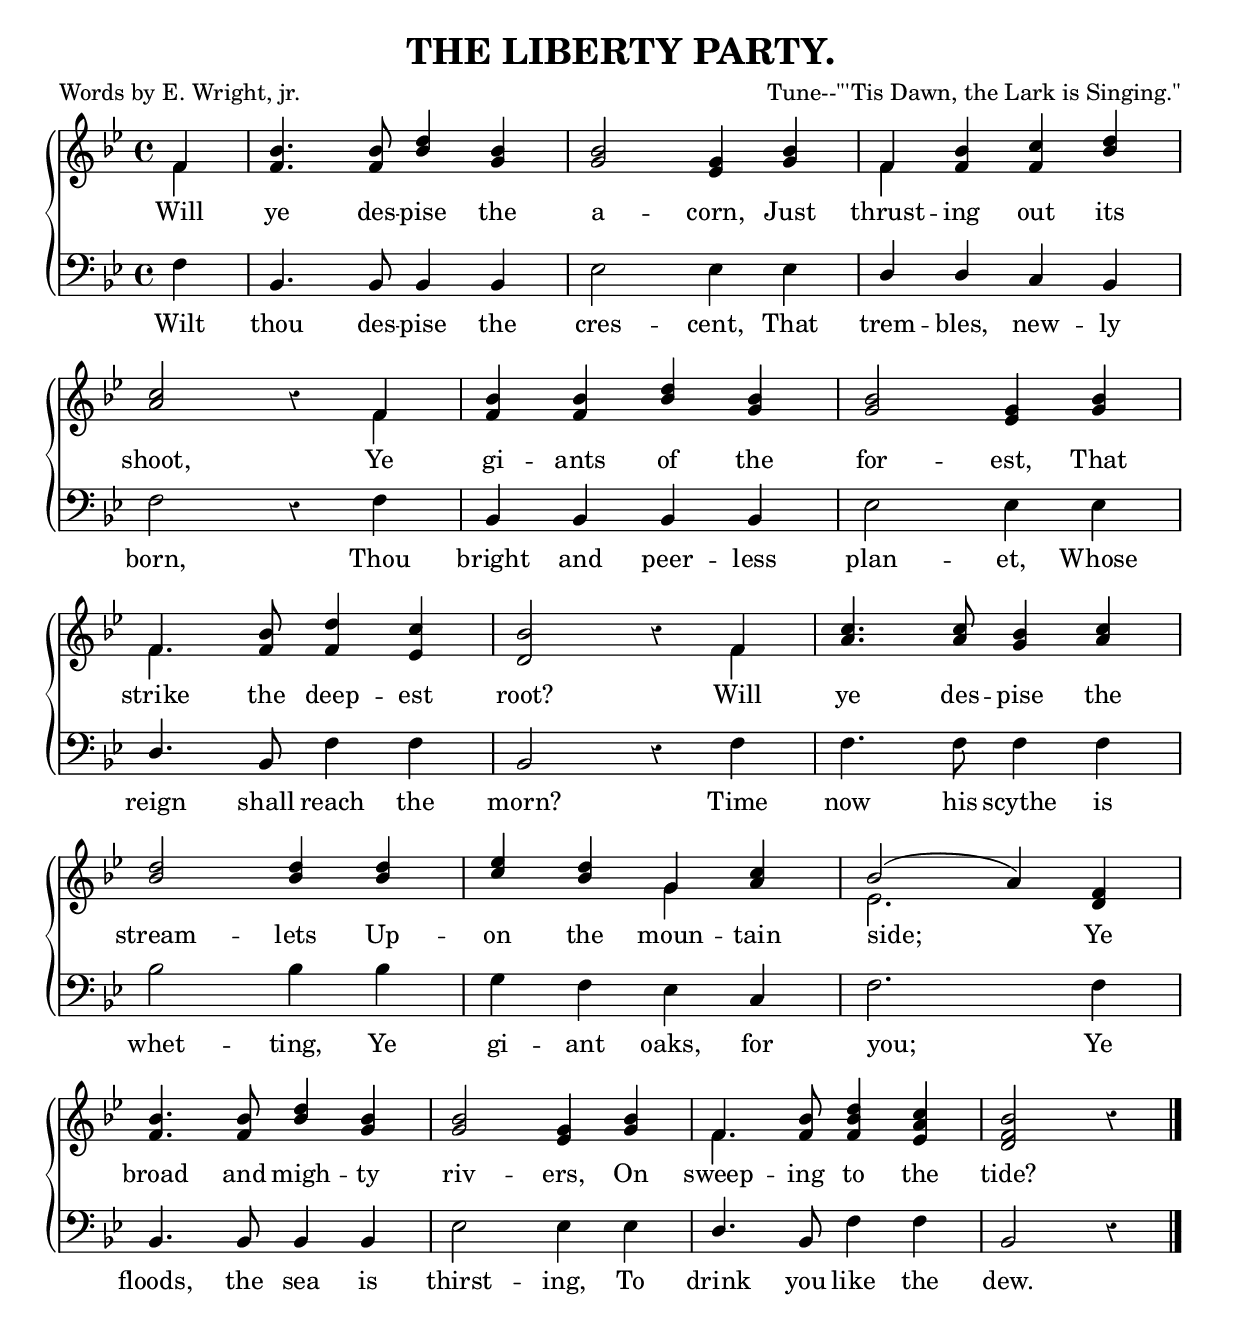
\version "2.10"
\include "english.ly"

\header {
  title =    "THE LIBERTY PARTY."
  poet =     "Words by E. Wright, jr."
  composer = "Tune--\"'Tis Dawn, the Lark is Singing.\""
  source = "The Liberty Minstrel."
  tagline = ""
}

verseone = \lyricmode {
  Will ye des -- pise the a -- corn, Just thrust -- ing out its
  shoot, Ye gi -- ants of the for -- est, That
  strike the deep -- est root? Will ye des -- pise the
  stream -- lets Up -- on the moun -- tain side; Ye
  broad and migh -- ty riv -- ers,
  On sweep -- ing to the tide?
}

versetwo = \lyricmode {
  Wilt thou des -- pise the cres -- cent, That trem -- bles, new -- ly
  born, Thou bright and peer -- less plan -- et, Whose
  reign shall reach the morn? Time now his scythe is
  whet -- ting, Ye gi -- ant oaks, for you; Ye
  floods, the sea is thirst -- ing, To drink you like the dew.
}

treble = \relative c' {
  \clef treble
  \time 4/4
  \key bf \major
  \autoBeamOff
  \stemUp

  \partial 4*1 \voiceOne << { f4 } \context Voice="1" { \voiceTwo f4 \oneVoice } >> \oneVoice |
  <f bf>4. <f bf>8 \stemUp <bf d>4 <g bf>4 |
  <g bf>2 <ef g>4 <g bf>4 |
  \voiceOne << { f4 } \context Voice="1" { \voiceTwo f4 \oneVoice } >> \oneVoice <f bf>4 <f c'>4 \stemUp <bf d>4 |

  \break
  <a c>2 r4 \voiceOne << { f4 } \context Voice="1" { \voiceTwo f4 \oneVoice } >> \oneVoice |
  <f bf> <f bf> \stemUp <bf d> <g bf> |
  <g bf>2 <ef g>4 <g bf> |

  \break
  \voiceOne << { f4. } \context Voice="1" { \voiceTwo f4. \oneVoice } >> \oneVoice <f bf>8 <f d'>4 <ef c'> |
  <d bf'>2 r4 \voiceOne << { f4 } \context Voice="1" { \voiceTwo f4 \oneVoice } >> \oneVoice |
  \stemUp <a c>4. <a c>8 <g bf>4 <a c> |

  \break
  <bf d>2 <bf d>4 <bf d>4 |
  <c ef>4 <bf d>4 \voiceOne << { g4 } \context Voice="1" { \voiceTwo g4 \oneVoice } >> \oneVoice \stemUp <a c>4 |
  \voiceOne << { bf2( a4) } \context Voice="1" { \voiceTwo ef2. \oneVoice } >> \oneVoice <d f>4 |

  \break
  <f bf>4. <f bf>8 \stemUp <bf d>4 <g bf> |
  <g bf>2 <ef g>4 <g bf> |
  \voiceOne << { f4. } \context Voice="1" { \voiceTwo f4. \oneVoice } >> \oneVoice <f bf>8 <f bf d>4 <ef a c>
  \partial 4*3 <d f bf>2 r4 \bar "|."
}

bass = \relative c {
  \clef bass
  \time 4/4
  \key bf \major
  \autoBeamOff

  \partial 4*1 f4 |
  bf,4. bf8 bf4 bf |
  ef2 ef4 ef |
  \stemUp d d \stemNeutral c bf |

  \break
  f'2 r4 f4 |
  bf, bf bf bf |
  ef2 ef4 ef |

  \break
  \stemUp d4. \stemNeutral bf8 f'4 f |
  bf,2 r4 f' |
  f4. f8 f4 f |

  \break
  bf2 bf4 bf |
  g f ef c |
  f2. f4 |

  \break
  bf,4. bf8 bf4 bf |
  ef2 ef4 ef |
  \stemUp d4. \stemNeutral bf8 f'4 f
  \partial 4*3 bf,2 r4 |
}

\score { 
  \new ChoirStaff \with{systemStartDelimiter = #'SystemStartBrace }	
   <<
     \new Staff = "upper"  \new Voice = "treble" { \treble }
     \new Lyrics \lyricsto "treble" { \verseone }
     \new Staff = "lower"  \new Voice = "bass" { \bass }
     \new Lyrics \lyricsto "treble" { \versetwo }
   >>

\layout {
	indent=0
	\context { \Staff \override Rest #'style = #'classical }
	\context { \Score \remove "Bar_number_engraver" }
	  }

\midi { \context { \Score tempoWholesPerMinute = #(ly:make-moment 108 4 ) }}    	   
}
